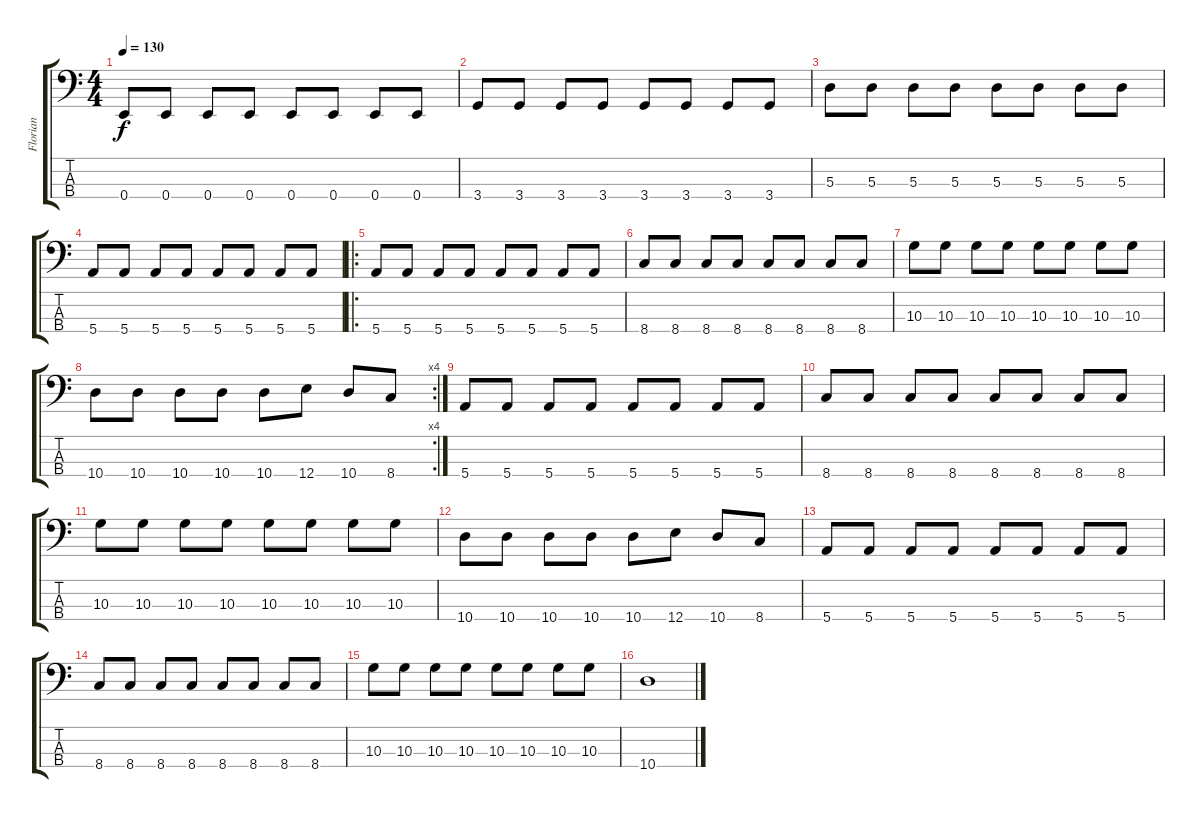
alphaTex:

\track ("Florian" "Florian") {instrument acousticguitarnylon}
\staff {score tabs}
\tuning (G2 D2 A1 E1) {hide}
\ts (4 4)
\tempo 130
\clef f4
\ks c
0.4.8{dy f} 0.4.8 0.4.8 0.4.8 0.4.8 0.4.8 0.4.8 0.4.8 |
3.4.8 3.4.8 3.4.8 3.4.8 3.4.8 3.4.8 3.4.8 3.4.8 |
5.3.8 5.3.8 5.3.8 5.3.8 5.3.8 5.3.8 5.3.8 5.3.8 |
5.4.8 5.4.8 5.4.8 5.4.8 5.4.8 5.4.8 5.4.8 5.4.8 |
\ro
5.4.8 5.4.8 5.4.8 5.4.8 5.4.8 5.4.8 5.4.8 5.4.8 |
8.4.8 8.4.8 8.4.8 8.4.8 8.4.8 8.4.8 8.4.8 8.4.8 |
10.3.8 10.3.8 10.3.8 10.3.8 10.3.8 10.3.8 10.3.8 10.3.8 |
\rc 4
10.4.8 10.4.8 10.4.8 10.4.8 10.4.8 12.4.8 10.4.8 8.4.8 |
5.4.8 5.4.8 5.4.8 5.4.8 5.4.8 5.4.8 5.4.8 5.4.8 |
8.4.8 8.4.8 8.4.8 8.4.8 8.4.8 8.4.8 8.4.8 8.4.8 |
10.3.8 10.3.8 10.3.8 10.3.8 10.3.8 10.3.8 10.3.8 10.3.8 |
10.4.8 10.4.8 10.4.8 10.4.8 10.4.8 12.4.8 10.4.8 8.4.8 |
5.4.8 5.4.8 5.4.8 5.4.8 5.4.8 5.4.8 5.4.8 5.4.8 |
8.4.8 8.4.8 8.4.8 8.4.8 8.4.8 8.4.8 8.4.8 8.4.8 |
10.3.8 10.3.8 10.3.8 10.3.8 10.3.8 10.3.8 10.3.8 10.3.8 |
10.4.1
